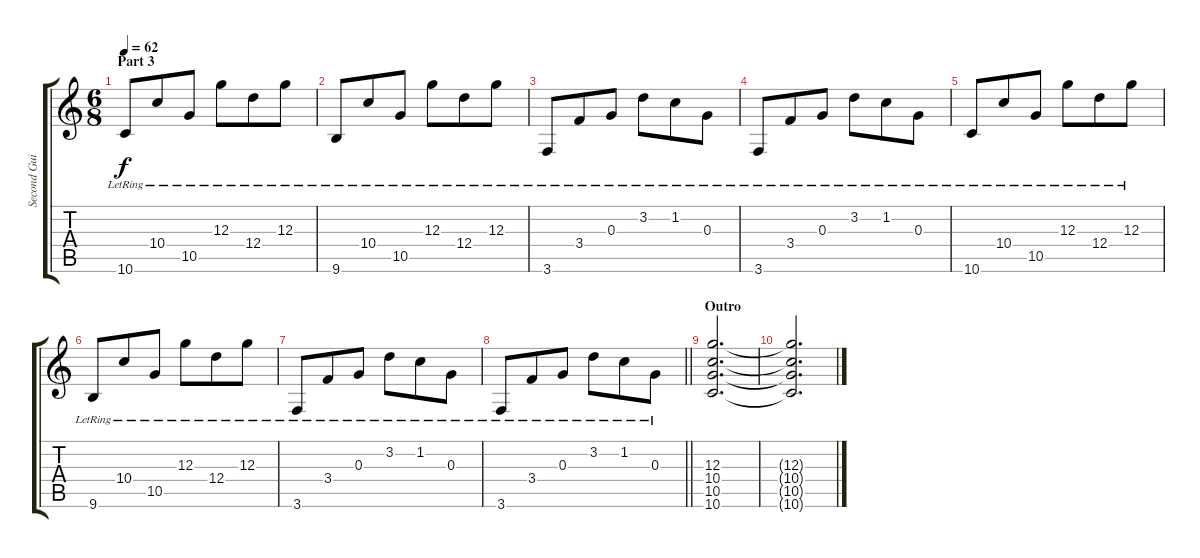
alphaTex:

\track ("Second Guitar - Simon Neil" "Second Gui") {instrument electricguitarjazz}
\staff {score tabs}
\tuning (E4 B3 G3 D3 A2 D2) {hide}
\ts (6 8)
\section ("" "Part 3")
\tempo 62
\clef g2
\ks c
10.6{lr}.8{dy f} 10.4{lr}.8 10.5{lr}.8 12.3{lr}.8 12.4{lr}.8 12.3{lr}.8 |
9.6{lr}.8 10.4{lr}.8 10.5{lr}.8 12.3{lr}.8 12.4{lr}.8 12.3{lr}.8 |
3.6{lr}.8 3.4{lr}.8 0.3{lr}.8 3.2{lr}.8 1.2{lr}.8 0.3{lr}.8 |
3.6{lr}.8 3.4{lr}.8 0.3{lr}.8 3.2{lr}.8 1.2{lr}.8 0.3{lr}.8 |
10.6{lr}.8 10.4{lr}.8 10.5{lr}.8 12.3{lr}.8 12.4{lr}.8 12.3{lr}.8 |
9.6{lr}.8 10.4{lr}.8 10.5{lr}.8 12.3{lr}.8 12.4{lr}.8 12.3{lr}.8 |
3.6{lr}.8 3.4{lr}.8 0.3{lr}.8 3.2{lr}.8 1.2{lr}.8 0.3{lr}.8 |
\barLineRight lightlight
3.6{lr}.8 3.4{lr}.8 0.3{lr}.8 3.2{lr}.8 1.2{lr}.8 0.3{lr}.8 |
\section ("" "Outro")
(12.3 10.4 10.5 10.6).2{d} |
(12.3{t} 10.4{t} 10.5{t} 10.6{t}).2{d}
